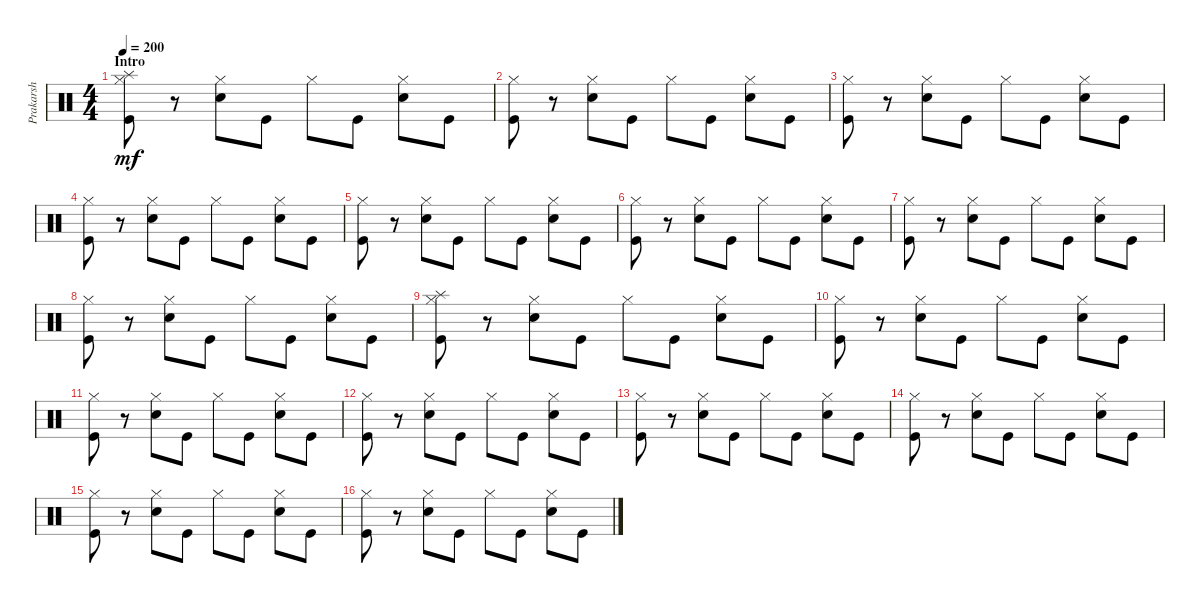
\track ("Prakarsh" "Prakarsh") {instrument percussion}
\staff {score}
\articulation defaults
\ts (4 4)
\section ("" "Intro")
\tempo 200
\clef neutral
\ks c
("Hi-Hat (closed)" "Kick (hit)" "Splash (hit)").8{dy mf} r.8 ("Hi-Hat (closed)" "Snare (hit) 2").8 "Kick (hit)".8 "Hi-Hat (closed)".8 "Kick (hit)".8 ("Hi-Hat (closed)" "Snare (hit) 2").8 "Kick (hit)".8 |
("Hi-Hat (closed)" "Kick (hit)").8 r.8 ("Hi-Hat (closed)" "Snare (hit) 2").8 "Kick (hit)".8 "Hi-Hat (closed)".8 "Kick (hit)".8 ("Hi-Hat (closed)" "Snare (hit) 2").8 "Kick (hit)".8 |
("Hi-Hat (closed)" "Kick (hit)").8 r.8 ("Hi-Hat (closed)" "Snare (hit) 2").8 "Kick (hit)".8 "Hi-Hat (closed)".8 "Kick (hit)".8 ("Hi-Hat (closed)" "Snare (hit) 2").8 "Kick (hit)".8 |
("Hi-Hat (closed)" "Kick (hit)").8 r.8 ("Hi-Hat (closed)" "Snare (hit) 2").8 "Kick (hit)".8 "Hi-Hat (closed)".8 "Kick (hit)".8 ("Hi-Hat (closed)" "Snare (hit) 2").8 "Kick (hit)".8 |
("Hi-Hat (closed)" "Kick (hit)").8 r.8 ("Hi-Hat (closed)" "Snare (hit) 2").8 "Kick (hit)".8 "Hi-Hat (closed)".8 "Kick (hit)".8 ("Hi-Hat (closed)" "Snare (hit) 2").8 "Kick (hit)".8 |
("Hi-Hat (closed)" "Kick (hit)").8 r.8 ("Hi-Hat (closed)" "Snare (hit) 2").8 "Kick (hit)".8 "Hi-Hat (closed)".8 "Kick (hit)".8 ("Hi-Hat (closed)" "Snare (hit) 2").8 "Kick (hit)".8 |
("Hi-Hat (closed)" "Kick (hit)").8 r.8 ("Hi-Hat (closed)" "Snare (hit) 2").8 "Kick (hit)".8 "Hi-Hat (closed)".8 "Kick (hit)".8 ("Hi-Hat (closed)" "Snare (hit) 2").8 "Kick (hit)".8 |
("Hi-Hat (closed)" "Kick (hit)").8 r.8 ("Hi-Hat (closed)" "Snare (hit) 2").8 "Kick (hit)".8 "Hi-Hat (closed)".8 "Kick (hit)".8 ("Hi-Hat (closed)" "Snare (hit) 2").8 "Kick (hit)".8 |
("Hi-Hat (closed)" "Kick (hit)" "Splash (hit)").8 r.8 ("Hi-Hat (closed)" "Snare (hit) 2").8 "Kick (hit)".8 "Hi-Hat (closed)".8 "Kick (hit)".8 ("Hi-Hat (closed)" "Snare (hit) 2").8 "Kick (hit)".8 |
("Hi-Hat (closed)" "Kick (hit)").8 r.8 ("Hi-Hat (closed)" "Snare (hit) 2").8 "Kick (hit)".8 "Hi-Hat (closed)".8 "Kick (hit)".8 ("Hi-Hat (closed)" "Snare (hit) 2").8 "Kick (hit)".8 |
("Hi-Hat (closed)" "Kick (hit)").8 r.8 ("Hi-Hat (closed)" "Snare (hit) 2").8 "Kick (hit)".8 "Hi-Hat (closed)".8 "Kick (hit)".8 ("Hi-Hat (closed)" "Snare (hit) 2").8 "Kick (hit)".8 |
("Hi-Hat (closed)" "Kick (hit)").8 r.8 ("Hi-Hat (closed)" "Snare (hit) 2").8 "Kick (hit)".8 "Hi-Hat (closed)".8 "Kick (hit)".8 ("Hi-Hat (closed)" "Snare (hit) 2").8 "Kick (hit)".8 |
("Hi-Hat (closed)" "Kick (hit)").8 r.8 ("Hi-Hat (closed)" "Snare (hit) 2").8 "Kick (hit)".8 "Hi-Hat (closed)".8 "Kick (hit)".8 ("Hi-Hat (closed)" "Snare (hit) 2").8 "Kick (hit)".8 |
("Hi-Hat (closed)" "Kick (hit)").8 r.8 ("Hi-Hat (closed)" "Snare (hit) 2").8 "Kick (hit)".8 "Hi-Hat (closed)".8 "Kick (hit)".8 ("Hi-Hat (closed)" "Snare (hit) 2").8 "Kick (hit)".8 |
("Hi-Hat (closed)" "Kick (hit)").8 r.8 ("Hi-Hat (closed)" "Snare (hit) 2").8 "Kick (hit)".8 "Hi-Hat (closed)".8 "Kick (hit)".8 ("Hi-Hat (closed)" "Snare (hit) 2").8 "Kick (hit)".8 |
("Hi-Hat (closed)" "Kick (hit)").8 r.8 ("Hi-Hat (closed)" "Snare (hit) 2").8 "Kick (hit)".8 "Hi-Hat (closed)".8 "Kick (hit)".8 ("Hi-Hat (closed)" "Snare (hit) 2").8 "Kick (hit)".8
